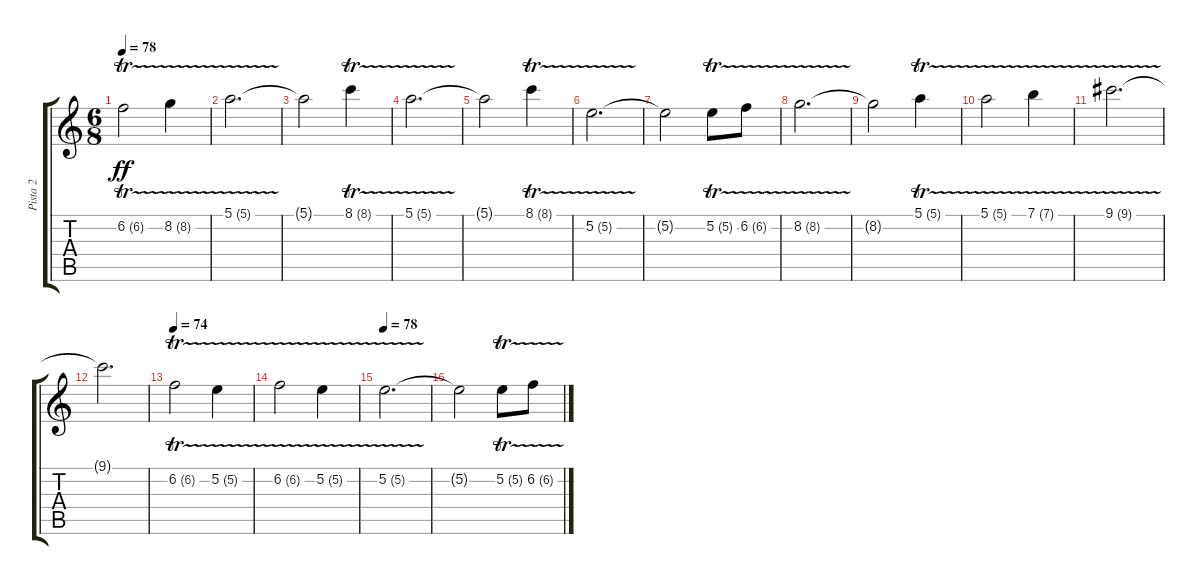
\track ("Pista 2" "Pista 2") {instrument acousticguitarnylon}
\staff {score tabs}
\tuning (E4 B3 G3 D3 A2 E2) {hide}
\ts (6 8)
\tempo 78
\clef g2
\ks c
6.2{tr (6 64)}.2{dy ff} 8.2{tr (8 64)}.4 |
5.1{tr (5 64)}.2{d} |
5.1{t}.2 8.1{tr (8 64)}.4 |
5.1{tr (5 64)}.2{d} |
5.1{t}.2 8.1{tr (8 64)}.4 |
5.2{tr (5 64)}.2{d} |
5.2{t}.2 5.2{tr (5 64)}.8 6.2{tr (6 64)}.8 |
8.2{tr (8 64)}.2{d} |
8.2{t}.2 5.1{tr (5 64)}.4 |
5.1{tr (5 64)}.2 7.1{tr (7 64)}.4 |
9.1{tr (9 64)}.2{d} |
9.1{t}.2{d} |
\tempo 74
6.2{tr (6 64)}.2 5.2{tr (5 64)}.4 |
6.2{tr (6 64)}.2 5.2{tr (5 64)}.4 |
\tempo 78
5.2{tr (5 64)}.2{d} |
5.2{t}.2 5.2{tr (5 64)}.8 6.2{tr (6 64)}.8
